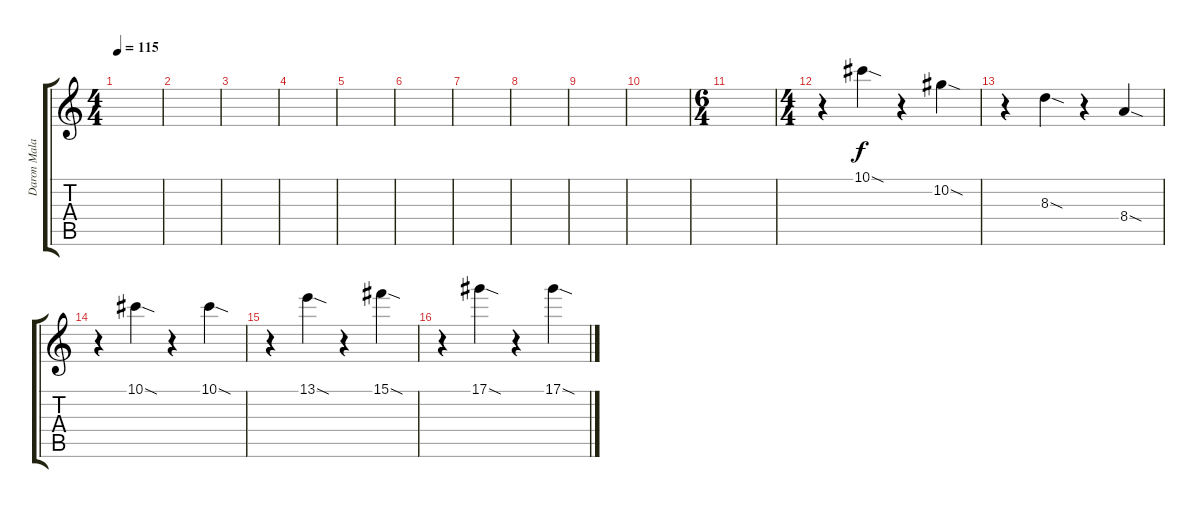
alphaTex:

\track ("Daron Malakian (Solo Delay)" "Daron Mala") {instrument distortionguitar}
\staff {score tabs}
\tuning (Eb4 Bb3 Gb3 Db3 Ab2 Db2) {hide}
\ts (4 4)
\tempo 115
\clef g2
\ks c
|
|
|
|
|
|
|
|
|
|
\ts (6 4)
|
\ts (4 4)
r.4 10.1{sod}.4 r.4 10.2{sod}.4 |
r.4 8.3{sod}.4 r.4 8.4{sod}.4 |
r.4 10.1{sod}.4 r.4 10.1{sod}.4 |
r.4 13.1{sod}.4 r.4 15.1{sod}.4 |
r.4 17.1{sod}.4 r.4 17.1{sod}.4
